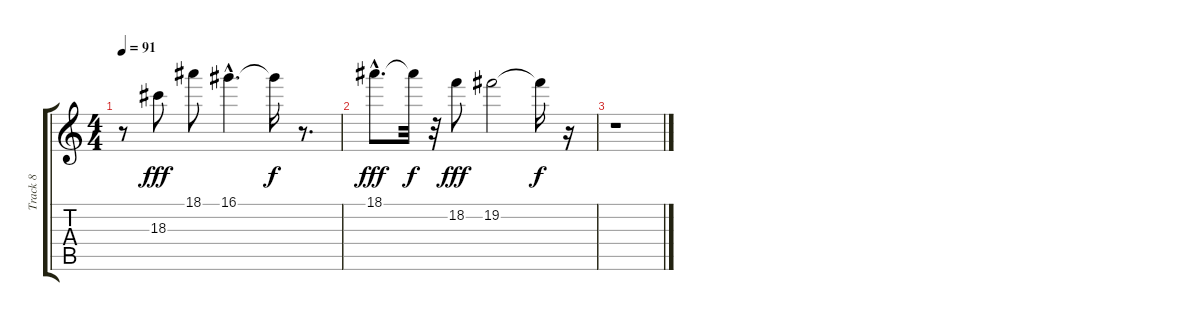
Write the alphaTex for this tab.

\track ("Track 8" "Track 8") {instrument overdrivenguitar}
\staff {score tabs}
\tuning (E4 B3 G3 D3 A2 E2) {hide}
\ts (4 4)
\tempo 91
\clef g2
\ks c
r.8{dy fff} 18.3.8 18.1.8 16.1{hac}.4{d} 16.1{t}.16{dy f} r.8{d} |
18.1{hac}.8{d dy fff} 18.1{t}.32{dy f} r.32 18.2.8{dy fff} 19.2.2 19.2{t}.16{dy f} r.16 |
r.1
